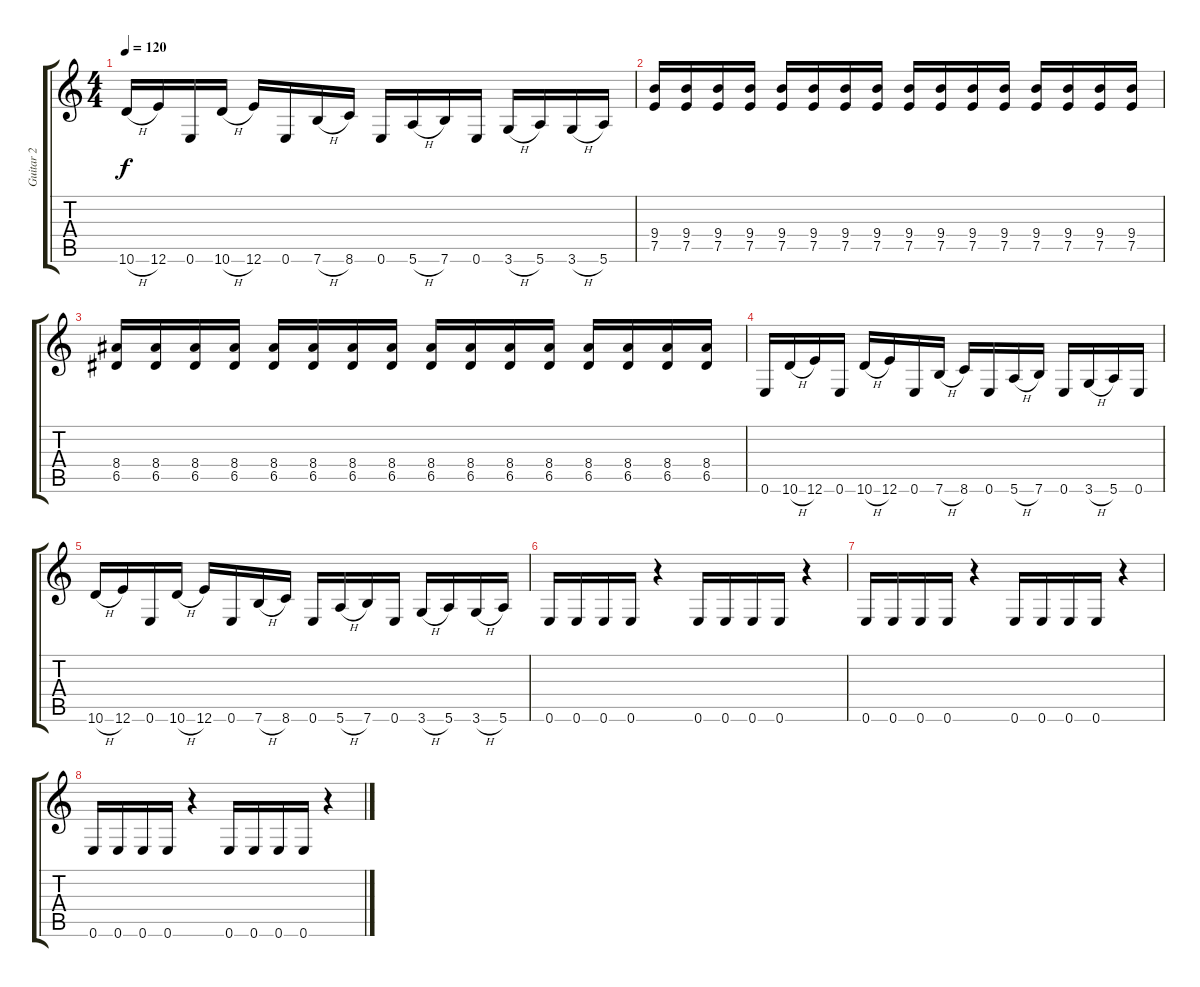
\track ("Guitar 2" "Guitar 2") {instrument distortionguitar}
\staff {score tabs}
\tuning (E4 B3 G3 D3 A2 E2) {hide}
\ts (4 4)
\tempo 120
\clef g2
\ks c
10.6{h}.16{dy f} 12.6.16 0.6.16 10.6{h}.16 12.6.16 0.6.16 7.6{h}.16 8.6.16 0.6.16 5.6{h}.16 7.6.16 0.6.16 3.6{h}.16 5.6.16 3.6{h}.16 5.6.16 |
(9.4 7.5).16 (9.4 7.5).16 (9.4 7.5).16 (9.4 7.5).16 (9.4 7.5).16 (9.4 7.5).16 (9.4 7.5).16 (9.4 7.5).16 (9.4 7.5).16 (9.4 7.5).16 (9.4 7.5).16 (9.4 7.5).16 (9.4 7.5).16 (9.4 7.5).16 (9.4 7.5).16 (9.4 7.5).16 |
(8.4 6.5).16 (8.4 6.5).16 (8.4 6.5).16 (8.4 6.5).16 (8.4 6.5).16 (8.4 6.5).16 (8.4 6.5).16 (8.4 6.5).16 (8.4 6.5).16 (8.4 6.5).16 (8.4 6.5).16 (8.4 6.5).16 (8.4 6.5).16 (8.4 6.5).16 (8.4 6.5).16 (8.4 6.5).16 |
0.6.16 10.6{h}.16 12.6.16 0.6.16 10.6{h}.16 12.6.16 0.6.16 7.6{h}.16 8.6.16 0.6.16 5.6{h}.16 7.6.16 0.6.16 3.6{h}.16 5.6.16 0.6.16 |
10.6{h}.16 12.6.16 0.6.16 10.6{h}.16 12.6.16 0.6.16 7.6{h}.16 8.6.16 0.6.16 5.6{h}.16 7.6.16 0.6.16 3.6{h}.16 5.6.16 3.6{h}.16 5.6.16 |
0.6.16 0.6.16 0.6.16 0.6.16 r.4 0.6.16 0.6.16 0.6.16 0.6.16 r.4 |
0.6.16 0.6.16 0.6.16 0.6.16 r.4 0.6.16 0.6.16 0.6.16 0.6.16 r.4 |
0.6.16 0.6.16 0.6.16 0.6.16 r.4 0.6.16 0.6.16 0.6.16 0.6.16 r.4
